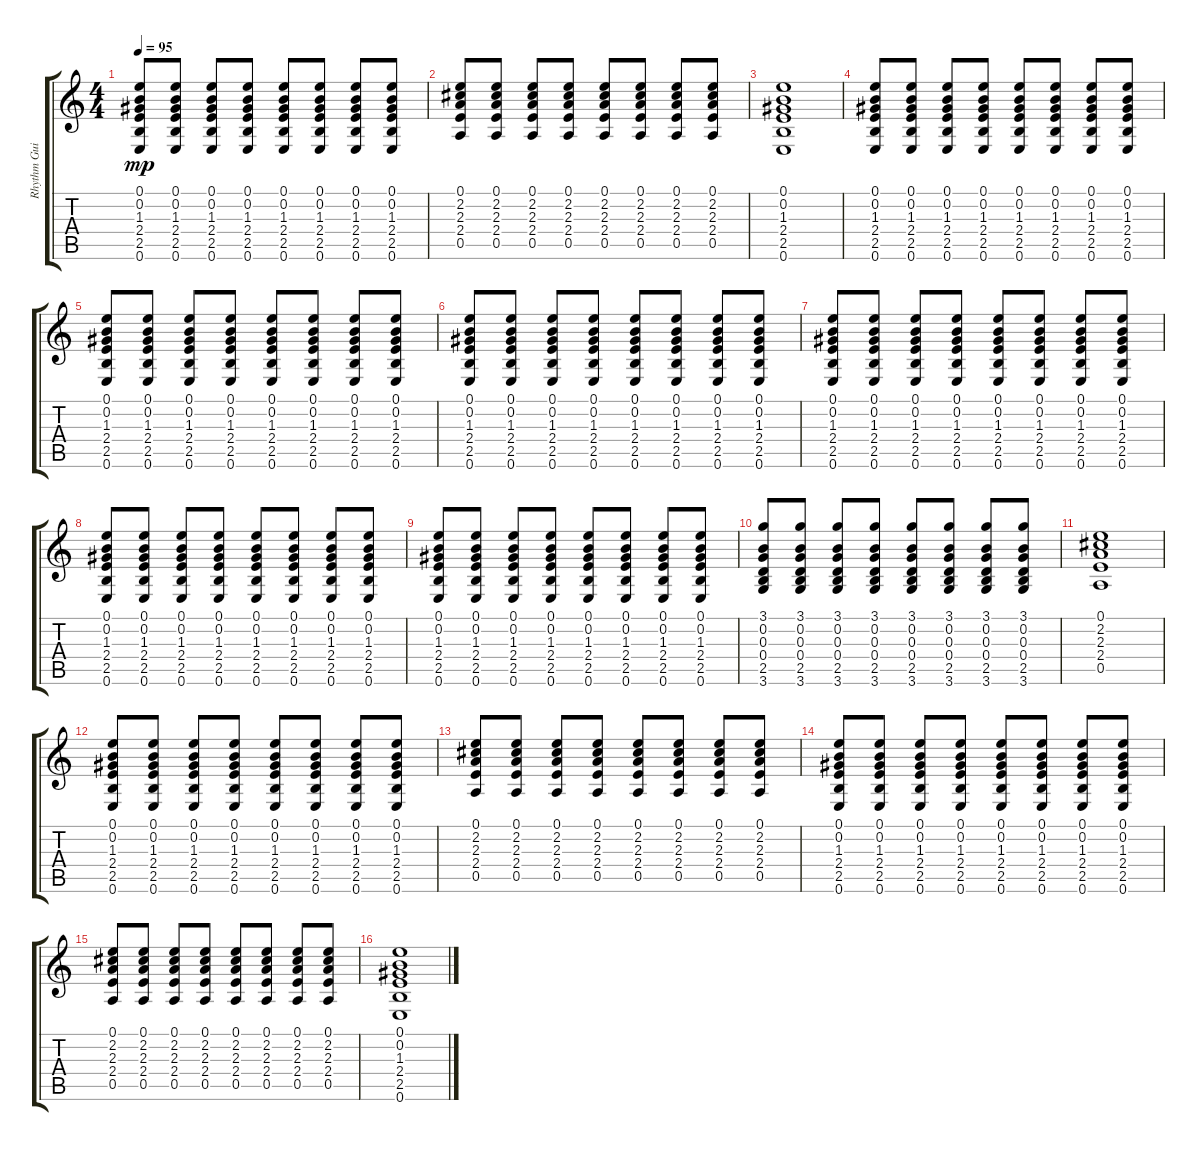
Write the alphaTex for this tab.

\track ("Rhythm Guitar" "Rhythm Gui") {instrument overdrivenguitar}
\staff {score tabs}
\tuning (E4 B3 G3 D3 A2 E2) {hide}
\ts (4 4)
\tempo 95
\clef g2
\ks c
(0.1 0.2 1.3 2.4 2.5 0.6).8{dy mp} (0.1 0.2 1.3 2.4 2.5 0.6).8 (0.1 0.2 1.3 2.4 2.5 0.6).8 (0.1 0.2 1.3 2.4 2.5 0.6).8 (0.1 0.2 1.3 2.4 2.5 0.6).8 (0.1 0.2 1.3 2.4 2.5 0.6).8 (0.1 0.2 1.3 2.4 2.5 0.6).8 (0.1 0.2 1.3 2.4 2.5 0.6).8 |
(0.1 2.2 2.3 2.4 0.5).8 (0.1 2.2 2.3 2.4 0.5).8 (0.1 2.2 2.3 2.4 0.5).8 (0.1 2.2 2.3 2.4 0.5).8 (0.1 2.2 2.3 2.4 0.5).8 (0.1 2.2 2.3 2.4 0.5).8 (0.1 2.2 2.3 2.4 0.5).8 (0.1 2.2 2.3 2.4 0.5).8 |
(0.1 0.2 1.3 2.4 2.5 0.6).1 |
(0.1 0.2 1.3 2.4 2.5 0.6).8 (0.1 0.2 1.3 2.4 2.5 0.6).8 (0.1 0.2 1.3 2.4 2.5 0.6).8 (0.1 0.2 1.3 2.4 2.5 0.6).8 (0.1 0.2 1.3 2.4 2.5 0.6).8 (0.1 0.2 1.3 2.4 2.5 0.6).8 (0.1 0.2 1.3 2.4 2.5 0.6).8 (0.1 0.2 1.3 2.4 2.5 0.6).8 |
(0.1 0.2 1.3 2.4 2.5 0.6).8 (0.1 0.2 1.3 2.4 2.5 0.6).8 (0.1 0.2 1.3 2.4 2.5 0.6).8 (0.1 0.2 1.3 2.4 2.5 0.6).8 (0.1 0.2 1.3 2.4 2.5 0.6).8 (0.1 0.2 1.3 2.4 2.5 0.6).8 (0.1 0.2 1.3 2.4 2.5 0.6).8 (0.1 0.2 1.3 2.4 2.5 0.6).8 |
(0.1 0.2 1.3 2.4 2.5 0.6).8 (0.1 0.2 1.3 2.4 2.5 0.6).8 (0.1 0.2 1.3 2.4 2.5 0.6).8 (0.1 0.2 1.3 2.4 2.5 0.6).8 (0.1 0.2 1.3 2.4 2.5 0.6).8 (0.1 0.2 1.3 2.4 2.5 0.6).8 (0.1 0.2 1.3 2.4 2.5 0.6).8 (0.1 0.2 1.3 2.4 2.5 0.6).8 |
(0.1 0.2 1.3 2.4 2.5 0.6).8 (0.1 0.2 1.3 2.4 2.5 0.6).8 (0.1 0.2 1.3 2.4 2.5 0.6).8 (0.1 0.2 1.3 2.4 2.5 0.6).8 (0.1 0.2 1.3 2.4 2.5 0.6).8 (0.1 0.2 1.3 2.4 2.5 0.6).8 (0.1 0.2 1.3 2.4 2.5 0.6).8 (0.1 0.2 1.3 2.4 2.5 0.6).8 |
(0.1 0.2 1.3 2.4 2.5 0.6).8 (0.1 0.2 1.3 2.4 2.5 0.6).8 (0.1 0.2 1.3 2.4 2.5 0.6).8 (0.1 0.2 1.3 2.4 2.5 0.6).8 (0.1 0.2 1.3 2.4 2.5 0.6).8 (0.1 0.2 1.3 2.4 2.5 0.6).8 (0.1 0.2 1.3 2.4 2.5 0.6).8 (0.1 0.2 1.3 2.4 2.5 0.6).8 |
(0.1 0.2 1.3 2.4 2.5 0.6).8 (0.1 0.2 1.3 2.4 2.5 0.6).8 (0.1 0.2 1.3 2.4 2.5 0.6).8 (0.1 0.2 1.3 2.4 2.5 0.6).8 (0.1 0.2 1.3 2.4 2.5 0.6).8 (0.1 0.2 1.3 2.4 2.5 0.6).8 (0.1 0.2 1.3 2.4 2.5 0.6).8 (0.1 0.2 1.3 2.4 2.5 0.6).8 |
(3.1 0.2 0.3 0.4 2.5 3.6).8 (3.1 0.2 0.3 0.4 2.5 3.6).8 (3.1 0.2 0.3 0.4 2.5 3.6).8 (3.1 0.2 0.3 0.4 2.5 3.6).8 (3.1 0.2 0.3 0.4 2.5 3.6).8 (3.1 0.2 0.3 0.4 2.5 3.6).8 (3.1 0.2 0.3 0.4 2.5 3.6).8 (3.1 0.2 0.3 0.4 2.5 3.6).8 |
(0.1 2.2 2.3 2.4 0.5).1 |
(0.1 0.2 1.3 2.4 2.5 0.6).8 (0.1 0.2 1.3 2.4 2.5 0.6).8 (0.1 0.2 1.3 2.4 2.5 0.6).8 (0.1 0.2 1.3 2.4 2.5 0.6).8 (0.1 0.2 1.3 2.4 2.5 0.6).8 (0.1 0.2 1.3 2.4 2.5 0.6).8 (0.1 0.2 1.3 2.4 2.5 0.6).8 (0.1 0.2 1.3 2.4 2.5 0.6).8 |
(0.1 2.2 2.3 2.4 0.5).8 (0.1 2.2 2.3 2.4 0.5).8 (0.1 2.2 2.3 2.4 0.5).8 (0.1 2.2 2.3 2.4 0.5).8 (0.1 2.2 2.3 2.4 0.5).8 (0.1 2.2 2.3 2.4 0.5).8 (0.1 2.2 2.3 2.4 0.5).8 (0.1 2.2 2.3 2.4 0.5).8 |
(0.1 0.2 1.3 2.4 2.5 0.6).8 (0.1 0.2 1.3 2.4 2.5 0.6).8 (0.1 0.2 1.3 2.4 2.5 0.6).8 (0.1 0.2 1.3 2.4 2.5 0.6).8 (0.1 0.2 1.3 2.4 2.5 0.6).8 (0.1 0.2 1.3 2.4 2.5 0.6).8 (0.1 0.2 1.3 2.4 2.5 0.6).8 (0.1 0.2 1.3 2.4 2.5 0.6).8 |
(0.1 2.2 2.3 2.4 0.5).8 (0.1 2.2 2.3 2.4 0.5).8 (0.1 2.2 2.3 2.4 0.5).8 (0.1 2.2 2.3 2.4 0.5).8 (0.1 2.2 2.3 2.4 0.5).8 (0.1 2.2 2.3 2.4 0.5).8 (0.1 2.2 2.3 2.4 0.5).8 (0.1 2.2 2.3 2.4 0.5).8 |
(0.1 0.2 1.3 2.4 2.5 0.6).1
